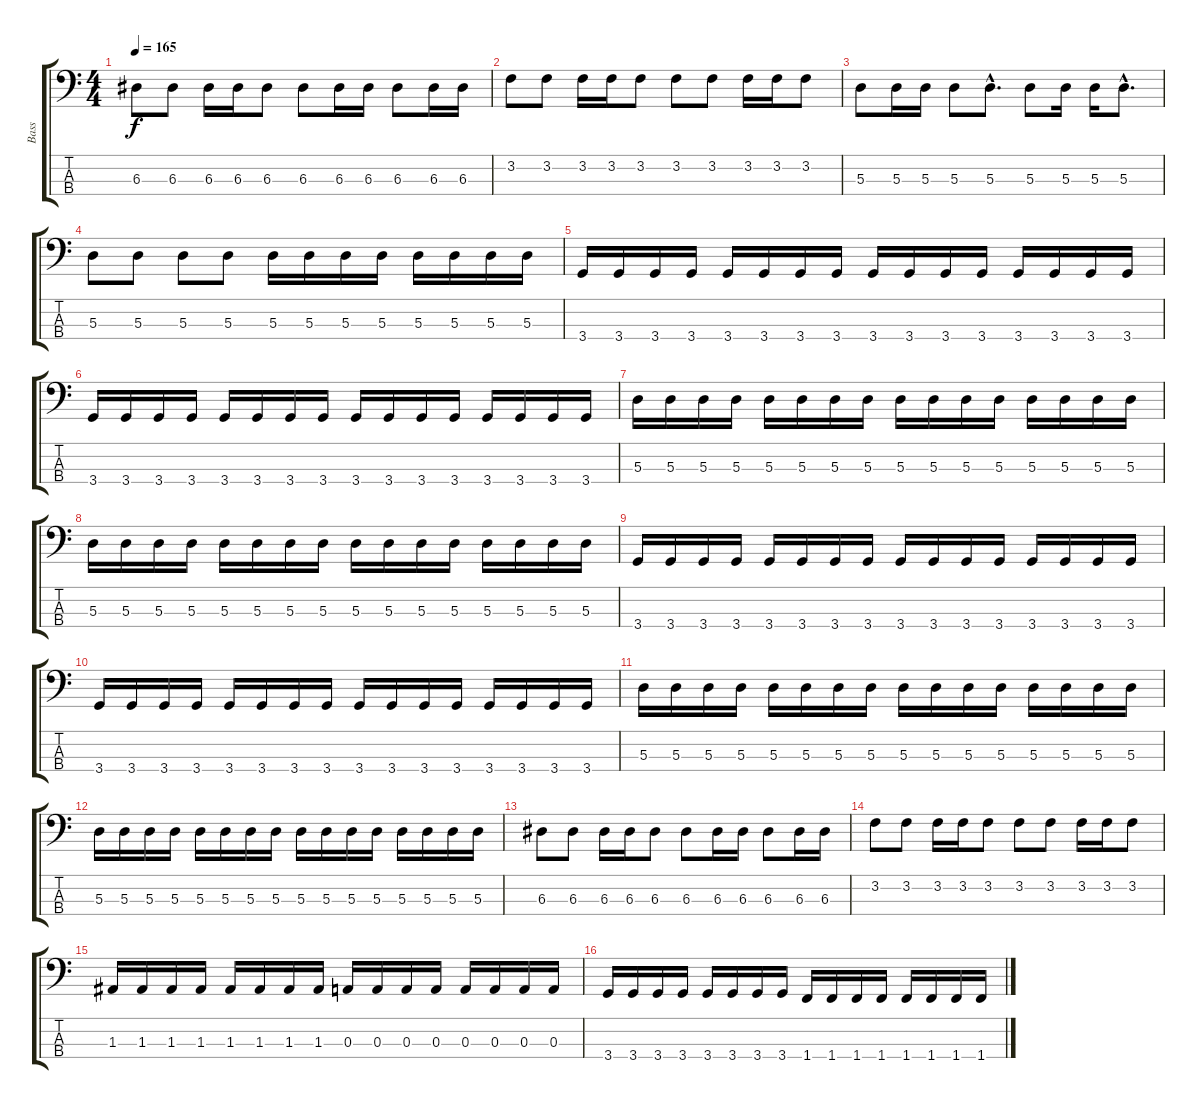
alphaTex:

\track ("Bass" "Bass") {instrument electricbassfinger}
\staff {score tabs}
\tuning (G2 D2 A1 E1) {hide}
\ts (4 4)
\tempo 165
\clef f4
\ks c
6.3.8{dy f} 6.3.8 6.3.16 6.3.16 6.3.8 6.3.8 6.3.16 6.3.16 6.3.8 6.3.16 6.3.16 |
3.2.8 3.2.8 3.2.16 3.2.16 3.2.8 3.2.8 3.2.8 3.2.16 3.2.16 3.2.8 |
5.3.8 5.3.16 5.3.16 5.3.8 5.3{hac}.8{d} 5.3.8 5.3.16 5.3.16 5.3{hac}.8{d} |
5.3.8 5.3.8 5.3.8 5.3.8 5.3.16 5.3.16 5.3.16 5.3.16 5.3.16 5.3.16 5.3.16 5.3.16 |
3.4.16 3.4.16 3.4.16 3.4.16 3.4.16 3.4.16 3.4.16 3.4.16 3.4.16 3.4.16 3.4.16 3.4.16 3.4.16 3.4.16 3.4.16 3.4.16 |
3.4.16 3.4.16 3.4.16 3.4.16 3.4.16 3.4.16 3.4.16 3.4.16 3.4.16 3.4.16 3.4.16 3.4.16 3.4.16 3.4.16 3.4.16 3.4.16 |
5.3.16 5.3.16 5.3.16 5.3.16 5.3.16 5.3.16 5.3.16 5.3.16 5.3.16 5.3.16 5.3.16 5.3.16 5.3.16 5.3.16 5.3.16 5.3.16 |
5.3.16 5.3.16 5.3.16 5.3.16 5.3.16 5.3.16 5.3.16 5.3.16 5.3.16 5.3.16 5.3.16 5.3.16 5.3.16 5.3.16 5.3.16 5.3.16 |
3.4.16 3.4.16 3.4.16 3.4.16 3.4.16 3.4.16 3.4.16 3.4.16 3.4.16 3.4.16 3.4.16 3.4.16 3.4.16 3.4.16 3.4.16 3.4.16 |
3.4.16 3.4.16 3.4.16 3.4.16 3.4.16 3.4.16 3.4.16 3.4.16 3.4.16 3.4.16 3.4.16 3.4.16 3.4.16 3.4.16 3.4.16 3.4.16 |
5.3.16 5.3.16 5.3.16 5.3.16 5.3.16 5.3.16 5.3.16 5.3.16 5.3.16 5.3.16 5.3.16 5.3.16 5.3.16 5.3.16 5.3.16 5.3.16 |
5.3.16 5.3.16 5.3.16 5.3.16 5.3.16 5.3.16 5.3.16 5.3.16 5.3.16 5.3.16 5.3.16 5.3.16 5.3.16 5.3.16 5.3.16 5.3.16 |
6.3.8 6.3.8 6.3.16 6.3.16 6.3.8 6.3.8 6.3.16 6.3.16 6.3.8 6.3.16 6.3.16 |
3.2.8 3.2.8 3.2.16 3.2.16 3.2.8 3.2.8 3.2.8 3.2.16 3.2.16 3.2.8 |
1.3.16 1.3.16 1.3.16 1.3.16 1.3.16 1.3.16 1.3.16 1.3.16 0.3.16 0.3.16 0.3.16 0.3.16 0.3.16 0.3.16 0.3.16 0.3.16 |
3.4.16 3.4.16 3.4.16 3.4.16 3.4.16 3.4.16 3.4.16 3.4.16 1.4.16 1.4.16 1.4.16 1.4.16 1.4.16 1.4.16 1.4.16 1.4.16
